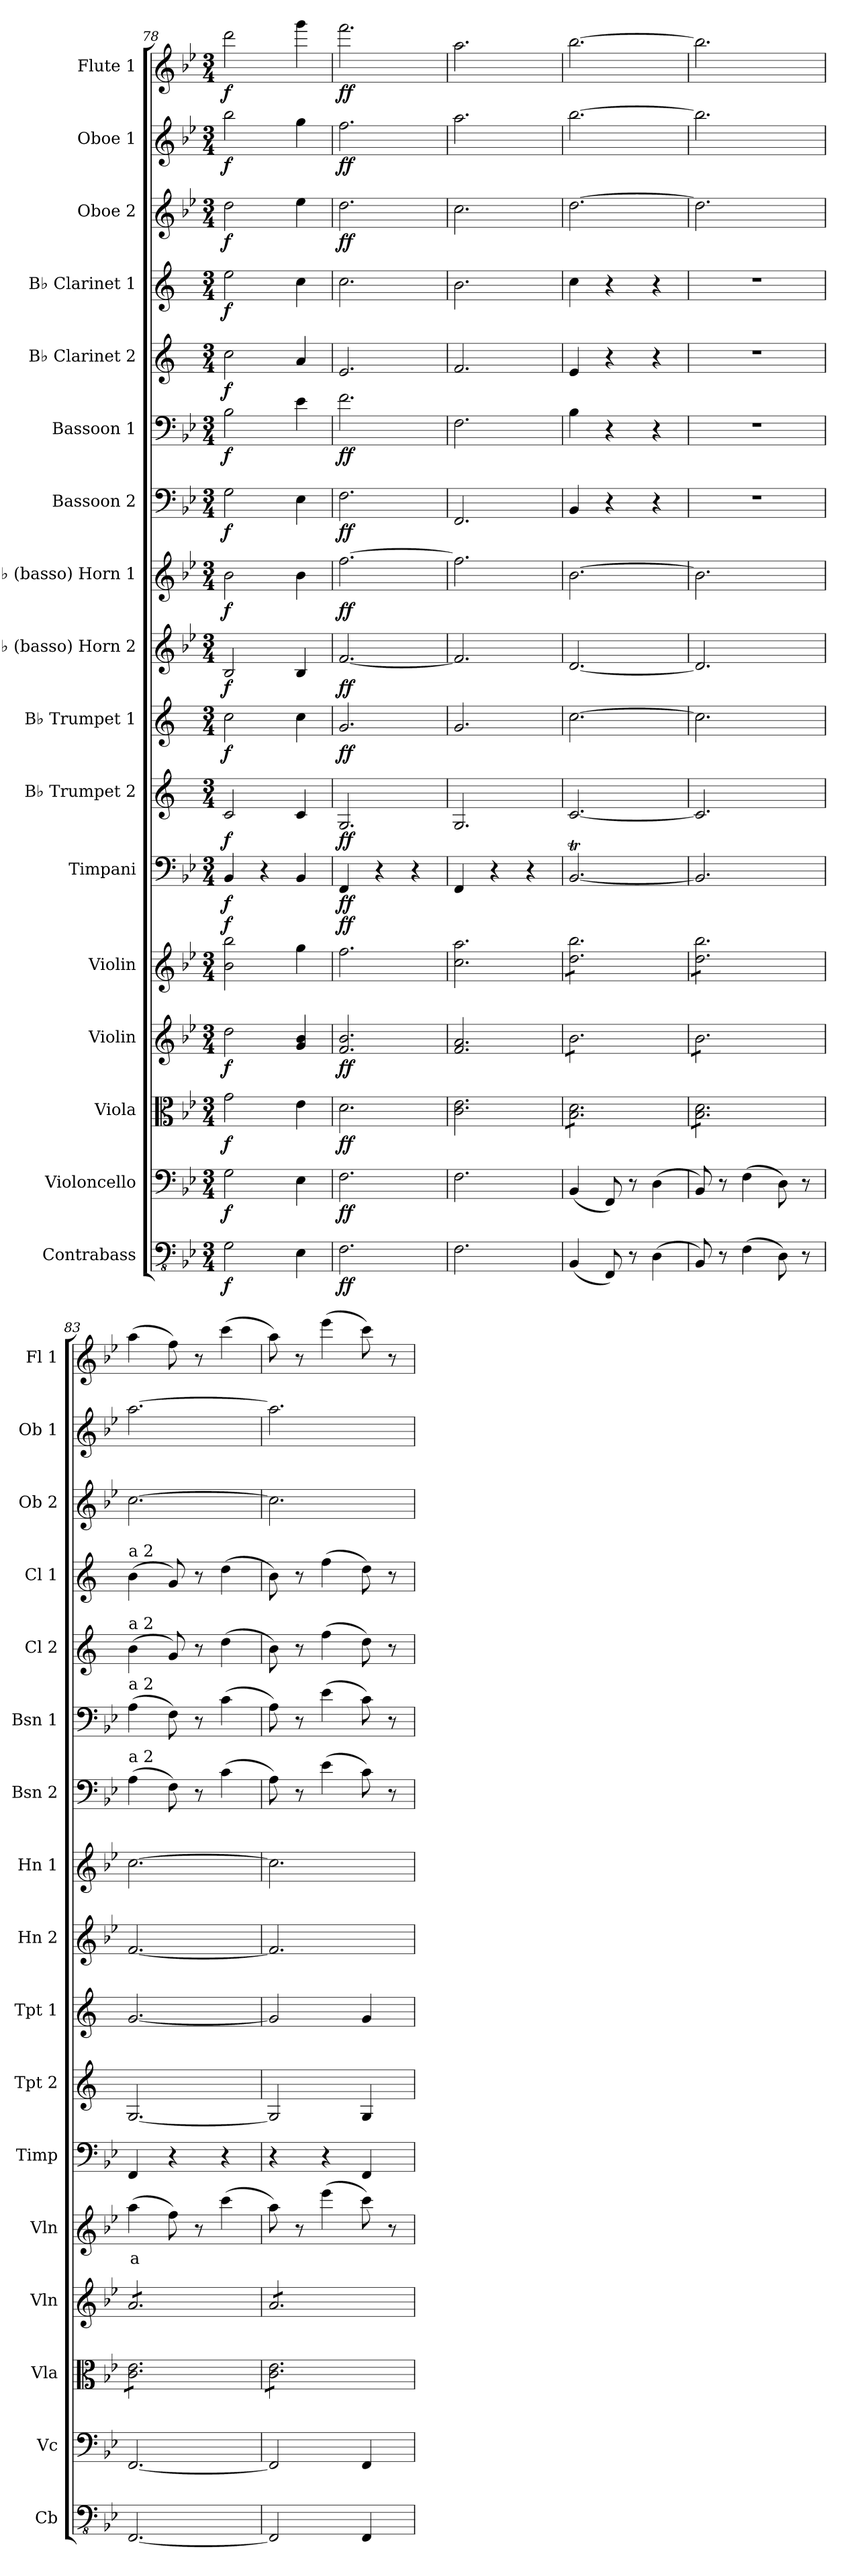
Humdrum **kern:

**kern	**dynam	**kern	**dynam	**kern	**dynam	**kern	**dynam	**kern	**text	**dynam	**kern	**dynam	**kern	**dynam	**kern	**dynam	**kern	**dynam	**kern	**dynam	**kern	**dynam	**kern	**dynam	**kern	**dynam	**kern	**dynam	**kern	**dynam	**kern	**dynam	**kern	**dynam
*part17	*part17	*part16	*part16	*part15	*part15	*part14	*part14	*part13	*part13	*part13	*part12	*part12	*part11	*part11	*part10	*part10	*part9	*part9	*part8	*part8	*part7	*part7	*part6	*part6	*part5	*part5	*part4	*part4	*part3	*part3	*part2	*part2	*part1	*part1
*staff17	*staff17	*staff16	*staff16	*staff15	*staff15	*staff14	*staff14	*staff13	*staff13	*staff13	*staff12	*staff12	*staff11	*staff11	*staff10	*staff10	*staff9	*staff9	*staff8	*staff8	*staff7	*staff7	*staff6	*staff6	*staff5	*staff5	*staff4	*staff4	*staff3	*staff3	*staff2	*staff2	*staff1	*staff1
*I"Contrabass	*	*I"Violoncello	*	*I"Viola	*	*I"Violin	*	*I"Violin	*	*	*I"Timpani	*	*I"B♭ Trumpet 2	*	*I"B♭ Trumpet 1	*	*I"B♭ (basso) Horn 2	*	*I"B♭ (basso) Horn 1	*	*I"Bassoon 2	*	*I"Bassoon 1	*	*I"B♭ Clarinet 2	*	*I"B♭ Clarinet 1	*	*I"Oboe 2	*	*I"Oboe 1	*	*I"Flute 1	*
*I'Cb	*	*I'Vc	*	*I'Vla	*	*I'Vln	*	*I'Vln	*	*	*I'Timp	*	*I'Tpt 2	*	*I'Tpt 1	*	*I'Hn 2	*	*I'Hn 1	*	*I'Bsn 2	*	*I'Bsn 1	*	*I'Cl 2	*	*I'Cl 1	*	*I'Ob 2	*	*I'Ob 1	*	*I'Fl 1	*
!!LO:PB:g=z
*clefFv4	*	*clefF4	*	*clefC3	*	*clefG2	*	*clefG2	*	*	*clefF4	*	*clefG2	*	*clefG2	*	*clefG2	*	*clefG2	*	*clefF4	*	*clefF4	*	*clefG2	*	*clefG2	*	*clefG2	*	*clefG2	*	*clefG2	*
*	*	*	*	*	*	*	*	*	*	*	*	*	*ITrd1c2	*	*ITrd1c2	*	*ITrd8c14	*	*ITrd8c14	*	*	*	*	*	*ITrd1c2	*	*ITrd1c2	*	*	*	*	*	*	*
*k[b-e-]	*	*k[b-e-]	*	*k[b-e-]	*	*k[b-e-]	*	*k[b-e-]	*	*	*k[b-e-]	*	*k[b-e-]	*	*k[b-e-]	*	*k[b-e-]	*	*k[b-e-]	*	*k[b-e-]	*	*k[b-e-]	*	*k[b-e-]	*	*k[b-e-]	*	*k[b-e-]	*	*k[b-e-]	*	*k[b-e-]	*
*M3/4	*	*M3/4	*	*M3/4	*	*M3/4	*	*M3/4	*	*	*M3/4	*	*M3/4	*	*M3/4	*	*M3/4	*	*M3/4	*	*M3/4	*	*M3/4	*	*M3/4	*	*M3/4	*	*M3/4	*	*M3/4	*	*M3/4	*
=78	=78	=78	=78	=78	=78	=78	=78	=78	=78	=78	=78	=78	=78	=78	=78	=78	=78	=78	=78	=78	=78	=78	=78	=78	=78	=78	=78	=78	=78	=78	=78	=78	=78	=78
!	!LO:DY:b	!	!LO:DY:b	!	!LO:DY:b	!	!LO:DY:b	!	!	!LO:DY:b	!	!LO:DY:b	!	!LO:DY:b	!	!LO:DY:b	!	!LO:DY:b	!	!LO:DY:b	!	!LO:DY:b	!	!LO:DY:b	!	!LO:DY:b	!	!LO:DY:b	!	!LO:DY:b	!	!LO:DY:b	!	!LO:DY:b
2GG\	f	2G\	f	2g\	f	2dd\	f	2b-\ 2bb-\	.	f	4BB-/	f	2B-/	f	2b-\	f	2BB-/	f	2B-\	f	2G\	f	2B-\	f	2b-\	f	2dd\	f	2dd\	f	2bb-\	f	2ddd\	f
.	.	.	.	.	.	.	.	.	.	.	4r	.	.	.	.	.	.	.	.	.	.	.	.	.	.	.	.	.	.	.	.	.	.	.
4EE-\	.	4E-\	.	4e-\	.	4g/ 4b-/	.	4gg\	.	.	4BB-/	.	4B-/	.	4b-\	.	4BB-/	.	4B-\	.	4E-\	.	4e-\	.	4g/	.	4b-\	.	4ee-\	.	4gg\	.	4ggg\	.
=79	=79	=79	=79	=79	=79	=79	=79	=79	=79	=79	=79	=79	=79	=79	=79	=79	=79	=79	=79	=79	=79	=79	=79	=79	=79	=79	=79	=79	=79	=79	=79	=79	=79	=79
!	!LO:DY:b	!	!LO:DY:b	!	!LO:DY:b	!	!LO:DY:b	!	!	!LO:DY:b	!	!LO:DY:b	!	!LO:DY:b	!	!LO:DY:b	!	!LO:DY:b	!	!LO:DY:b	!	!LO:DY:b	!	!LO:DY:b	!	!	!	!	!	!LO:DY:b	!	!LO:DY:b	!	!LO:DY:b
2.FF\	ff	2.F\	ff	2.d\	ff	2.f/ 2.b-/	ff	2.ff\	.	ff	4FF/	ff	2.F/	ff	2.f/	ff	[2.F/	ff	[2.f\	ff	2.F\	ff	2.f\	ff	2.d/	.	2.b-\	.	2.dd\	ff	2.ff\	ff	2.fff\	ff
.	.	.	.	.	.	.	.	.	.	.	4r	.	.	.	.	.	.	.	.	.	.	.	.	.	.	.	.	.	.	.	.	.	.	.
.	.	.	.	.	.	.	.	.	.	.	4r	.	.	.	.	.	.	.	.	.	.	.	.	.	.	.	.	.	.	.	.	.	.	.
=80	=80	=80	=80	=80	=80	=80	=80	=80	=80	=80	=80	=80	=80	=80	=80	=80	=80	=80	=80	=80	=80	=80	=80	=80	=80	=80	=80	=80	=80	=80	=80	=80	=80	=80
2.FF\	.	2.F\	.	2.c\ 2.e-\	.	2.f/ 2.a/	.	2.cc\ 2.aa\	.	.	4FF/	.	2.F/	.	2.f/	.	2.F/]	.	2.f\]	.	2.FF/	.	2.F\	.	2.e-/	.	2.a\	.	2.cc\	.	2.aa\	.	2.aa\	.
.	.	.	.	.	.	.	.	.	.	.	4r	.	.	.	.	.	.	.	.	.	.	.	.	.	.	.	.	.	.	.	.	.	.	.
.	.	.	.	.	.	.	.	.	.	.	4r	.	.	.	.	.	.	.	.	.	.	.	.	.	.	.	.	.	.	.	.	.	.	.
=81	=81	=81	=81	=81	=81	=81	=81	=81	=81	=81	=81	=81	=81	=81	=81	=81	=81	=81	=81	=81	=81	=81	=81	=81	=81	=81	=81	=81	=81	=81	=81	=81	=81	=81
*	*	*	*	*tremolo	*	*	*	*	*	*	*	*	*	*	*	*	*	*	*	*	*	*	*	*	*	*	*	*	*	*	*	*	*	*
*	*	*	*	*	*	*tremolo	*	*	*	*	*	*	*	*	*	*	*	*	*	*	*	*	*	*	*	*	*	*	*	*	*	*	*	*
*	*	*	*	*	*	*	*	*tremolo	*	*	*	*	*	*	*	*	*	*	*	*	*	*	*	*	*	*	*	*	*	*	*	*	*	*
(4BBB-/	.	(4BB-/	.	8B-\ 8d\L	.	8b-\L	.	8dd\ 8bb-\L	.	.	[2.BB-T/	.	[2.B-/	.	[2.b-\	.	[2.D/	.	[2.B-\	.	4BB-/	.	4B-\	.	4d/	.	4b-\	.	[2.dd\	.	[2.bb-\	.	[2.bb-\	.
.	.	.	.	8B-\ 8d\	.	8b-\	.	8dd\ 8bb-\	.	.	.	.	.	.	.	.	.	.	.	.	.	.	.	.	.	.	.	.	.	.	.	.	.	.
8FFF/)	.	8FF/)	.	8B-\ 8d\	.	8b-\	.	8dd\ 8bb-\	.	.	.	.	.	.	.	.	.	.	.	.	4r	.	4r	.	4r	.	4r	.	.	.	.	.	.	.
8r	.	8r	.	8B-\ 8d\	.	8b-\	.	8dd\ 8bb-\	.	.	.	.	.	.	.	.	.	.	.	.	.	.	.	.	.	.	.	.	.	.	.	.	.	.
(4DD\	.	(4D\	.	8B-\ 8d\	.	8b-\	.	8dd\ 8bb-\	.	.	.	.	.	.	.	.	.	.	.	.	4r	.	4r	.	4r	.	4r	.	.	.	.	.	.	.
.	.	.	.	8B-\ 8d\J	.	8b-\J	.	8dd\ 8bb-\J	.	.	.	.	.	.	.	.	.	.	.	.	.	.	.	.	.	.	.	.	.	.	.	.	.	.
=82	=82	=82	=82	=82	=82	=82	=82	=82	=82	=82	=82	=82	=82	=82	=82	=82	=82	=82	=82	=82	=82	=82	=82	=82	=82	=82	=82	=82	=82	=82	=82	=82	=82	=82
8BBB-/)	.	8BB-/)	.	8B-\ 8d\L	.	8b-\L	.	8dd\ 8bb-\L	.	.	2.BB-TTT/]	.	2.B-/]	.	2.b-\]	.	2.D/]	.	2.B-\]	.	2.r	.	2.r	.	2.r	.	2.r	.	2.dd\]	.	2.bb-\]	.	2.bb-\]	.
8r	.	8r	.	8B-\ 8d\	.	8b-\	.	8dd\ 8bb-\	.	.	.	.	.	.	.	.	.	.	.	.	.	.	.	.	.	.	.	.	.	.	.	.	.	.
(4FF\	.	(4F\	.	8B-\ 8d\	.	8b-\	.	8dd\ 8bb-\	.	.	.	.	.	.	.	.	.	.	.	.	.	.	.	.	.	.	.	.	.	.	.	.	.	.
.	.	.	.	8B-\ 8d\	.	8b-\	.	8dd\ 8bb-\	.	.	.	.	.	.	.	.	.	.	.	.	.	.	.	.	.	.	.	.	.	.	.	.	.	.
8DD\)	.	8D\)	.	8B-\ 8d\	.	8b-\	.	8dd\ 8bb-\	.	.	.	.	.	.	.	.	.	.	.	.	.	.	.	.	.	.	.	.	.	.	.	.	.	.
8r	.	8r	.	8B-\ 8d\J	.	8b-\J	.	8dd\ 8bb-\J	.	.	.	.	.	.	.	.	.	.	.	.	.	.	.	.	.	.	.	.	.	.	.	.	.	.
*	*	*	*	*	*	*	*	*Xtremolo	*	*	*	*	*	*	*	*	*	*	*	*	*	*	*	*	*	*	*	*	*	*	*	*	*	*
=83	=83	=83	=83	=83	=83	=83	=83	=83	=83	=83	=83	=83	=83	=83	=83	=83	=83	=83	=83	=83	=83	=83	=83	=83	=83	=83	=83	=83	=83	=83	=83	=83	=83	=83
!	!	!	!	!	!	!	!	!	!	!	!	!	!	!	!	!	!	!	!	!	!	!	!	!	!	!	!LO:TX:a:t=a 2	!	!	!	!	!	!	!
!	!	!	!	!	!	!	!	!	!	!	!	!	!	!	!	!	!	!	!	!	!	!	!	!	!LO:TX:a:t=a 2	!	!	!	!	!	!	!	!	!
!	!	!	!	!	!	!	!	!	!	!	!	!	!	!	!	!	!	!	!	!	!	!	!LO:TX:a:t=a 2	!	!	!	!	!	!	!	!	!	!	!
!	!	!	!	!	!	!	!	!	!	!	!	!	!	!	!	!	!	!	!	!	!LO:TX:a:t=a 2	!	!	!	!	!	!	!	!	!	!	!	!	!
!	!	!	!	!	!	!	!	!	!LO:LY:b:color=#FF0000	!	!	!	!	!	!	!	!	!	!	!	!	!	!	!	!	!	!	!	!	!	!	!	!	!
[2.FFF/	.	[2.FF/	.	8c\ 8e-\L	.	8a/L	.	(4aa\	a	.	4FF/	.	[2.F/	.	[2.f/	.	[2.F/	.	[2.c\	.	(4A\	.	(4A\	.	(4a\	.	(4a\	.	[2.cc\	.	[2.aa\	.	(4aa\	.
.	.	.	.	8c\ 8e-\	.	8a/	.	.	.	.	.	.	.	.	.	.	.	.	.	.	.	.	.	.	.	.	.	.	.	.	.	.	.	.
.	.	.	.	8c\ 8e-\	.	8a/	.	8ff\)	.	.	4r	.	.	.	.	.	.	.	.	.	8F\)	.	8F\)	.	8f/)	.	8f/)	.	.	.	.	.	8ff\)	.
.	.	.	.	8c\ 8e-\	.	8a/	.	8r	.	.	.	.	.	.	.	.	.	.	.	.	8r	.	8r	.	8r	.	8r	.	.	.	.	.	8r	.
.	.	.	.	8c\ 8e-\	.	8a/	.	(4ccc\	.	.	4r	.	.	.	.	.	.	.	.	.	(4c\	.	(4c\	.	(4cc\	.	(4cc\	.	.	.	.	.	(4ccc\	.
.	.	.	.	8c\ 8e-\J	.	8a/J	.	.	.	.	.	.	.	.	.	.	.	.	.	.	.	.	.	.	.	.	.	.	.	.	.	.	.	.
=84	=84	=84	=84	=84	=84	=84	=84	=84	=84	=84	=84	=84	=84	=84	=84	=84	=84	=84	=84	=84	=84	=84	=84	=84	=84	=84	=84	=84	=84	=84	=84	=84	=84	=84
2FFF/]	.	2FF/]	.	8c\ 8e-\L	.	8a/L	.	8aa\)	.	.	4r	.	2F/]	.	2f/]	.	2.F/]	.	2.c\]	.	8A\)	.	8A\)	.	8a\)	.	8a\)	.	2.cc\]	.	2.aa\]	.	8aa\)	.
.	.	.	.	8c\ 8e-\	.	8a/	.	8r	.	.	.	.	.	.	.	.	.	.	.	.	8r	.	8r	.	8r	.	8r	.	.	.	.	.	8r	.
.	.	.	.	8c\ 8e-\	.	8a/	.	(4eee-\	.	.	4r	.	.	.	.	.	.	.	.	.	(4e-\	.	(4e-\	.	(4ee-\	.	(4ee-\	.	.	.	.	.	(4eee-\	.
.	.	.	.	8c\ 8e-\	.	8a/	.	.	.	.	.	.	.	.	.	.	.	.	.	.	.	.	.	.	.	.	.	.	.	.	.	.	.	.
4FFF/	.	4FF/	.	8c\ 8e-\	.	8a/	.	8ccc\)	.	.	4FF/	.	4F/	.	4f/	.	.	.	.	.	8c\)	.	8c\)	.	8cc\)	.	8cc\)	.	.	.	.	.	8ccc\)	.
.	.	.	.	8c\ 8e-\J	.	8a/J	.	8r	.	.	.	.	.	.	.	.	.	.	.	.	8r	.	8r	.	8r	.	8r	.	.	.	.	.	8r	.
*	*	*	*	*	*	*Xtremolo	*	*	*	*	*	*	*	*	*	*	*	*	*	*	*	*	*	*	*	*	*	*	*	*	*	*	*	*
*	*	*	*	*Xtremolo	*	*	*	*	*	*	*	*	*	*	*	*	*	*	*	*	*	*	*	*	*	*	*	*	*	*	*	*	*	*
=	=	=	=	=	=	=	=	=	=	=	=	=	=	=	=	=	=	=	=	=	=	=	=	=	=	=	=	=	=	=	=	=	=	=
*-	*-	*-	*-	*-	*-	*-	*-	*-	*-	*-	*-	*-	*-	*-	*-	*-	*-	*-	*-	*-	*-	*-	*-	*-	*-	*-	*-	*-	*-	*-	*-	*-	*-	*-
